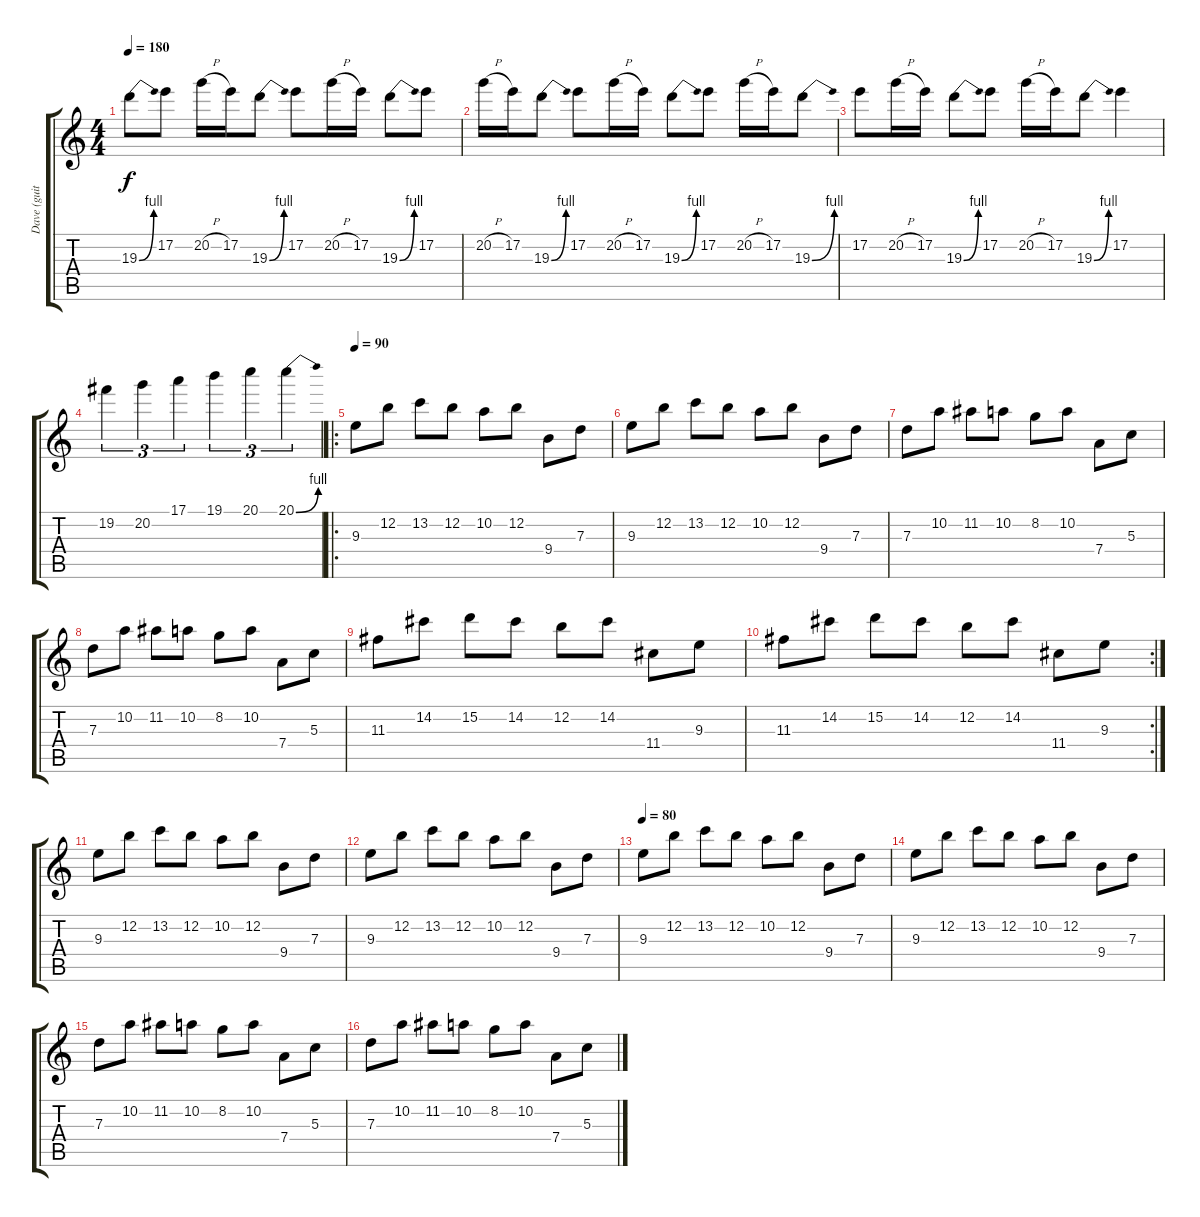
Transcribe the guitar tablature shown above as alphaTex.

\track ("Dave (guitar)" "Dave (guit") {instrument distortionguitar}
\staff {score tabs}
\tuning (E4 B3 G3 D3 A2 E2) {hide}
\ts (4 4)
\tempo 180
\clef g2
\ks c
19.3{be (bend 0 0 60 4)}.8{dy f} 17.2.8 20.2{h}.16 17.2.16 19.3{be (bend 0 0 60 4)}.8 17.2.8 20.2{h}.16 17.2.16 19.3{be (bend 0 0 60 4)}.8 17.2.8 |
20.2{h}.16 17.2.16 19.3{be (bend 0 0 60 4)}.8 17.2.8 20.2{h}.16 17.2.16 19.3{be (bend 0 0 60 4)}.8 17.2.8 20.2{h}.16 17.2.16 19.3{be (bend 0 0 60 4)}.8 |
17.2.8 20.2{h}.16 17.2.16 19.3{be (bend 0 0 60 4)}.8 17.2.8 20.2{h}.16 17.2.16 19.3{be (bend 0 0 60 4)}.8 17.2.4 |
19.2.4{tu (3 2)} 20.2.4{tu (3 2)} 17.1.4{tu (3 2)} 19.1.4{tu (3 2)} 20.1.4{tu (3 2)} 20.1{be (bend 0 0 60 4)}.4{tu (3 2)} |
\ro
\tempo 90
9.3.8 12.2.8 13.2.8 12.2.8 10.2.8 12.2.8 9.4.8 7.3.8 |
9.3.8 12.2.8 13.2.8 12.2.8 10.2.8 12.2.8 9.4.8 7.3.8 |
7.3.8 10.2.8 11.2.8 10.2.8 8.2.8 10.2.8 7.4.8 5.3.8 |
7.3.8 10.2.8 11.2.8 10.2.8 8.2.8 10.2.8 7.4.8 5.3.8 |
11.3.8 14.2.8 15.2.8 14.2.8 12.2.8 14.2.8 11.4.8 9.3.8 |
\rc 2
11.3.8 14.2.8 15.2.8 14.2.8 12.2.8 14.2.8 11.4.8 9.3.8 |
9.3.8 12.2.8 13.2.8 12.2.8 10.2.8 12.2.8 9.4.8 7.3.8 |
9.3.8 12.2.8 13.2.8 12.2.8 10.2.8 12.2.8 9.4.8 7.3.8 |
\tempo 80
9.3.8 12.2.8 13.2.8 12.2.8 10.2.8 12.2.8 9.4.8 7.3.8 |
9.3.8 12.2.8 13.2.8 12.2.8 10.2.8 12.2.8 9.4.8 7.3.8 |
7.3.8 10.2.8 11.2.8 10.2.8 8.2.8 10.2.8 7.4.8 5.3.8 |
7.3.8 10.2.8 11.2.8 10.2.8 8.2.8 10.2.8 7.4.8 5.3.8
